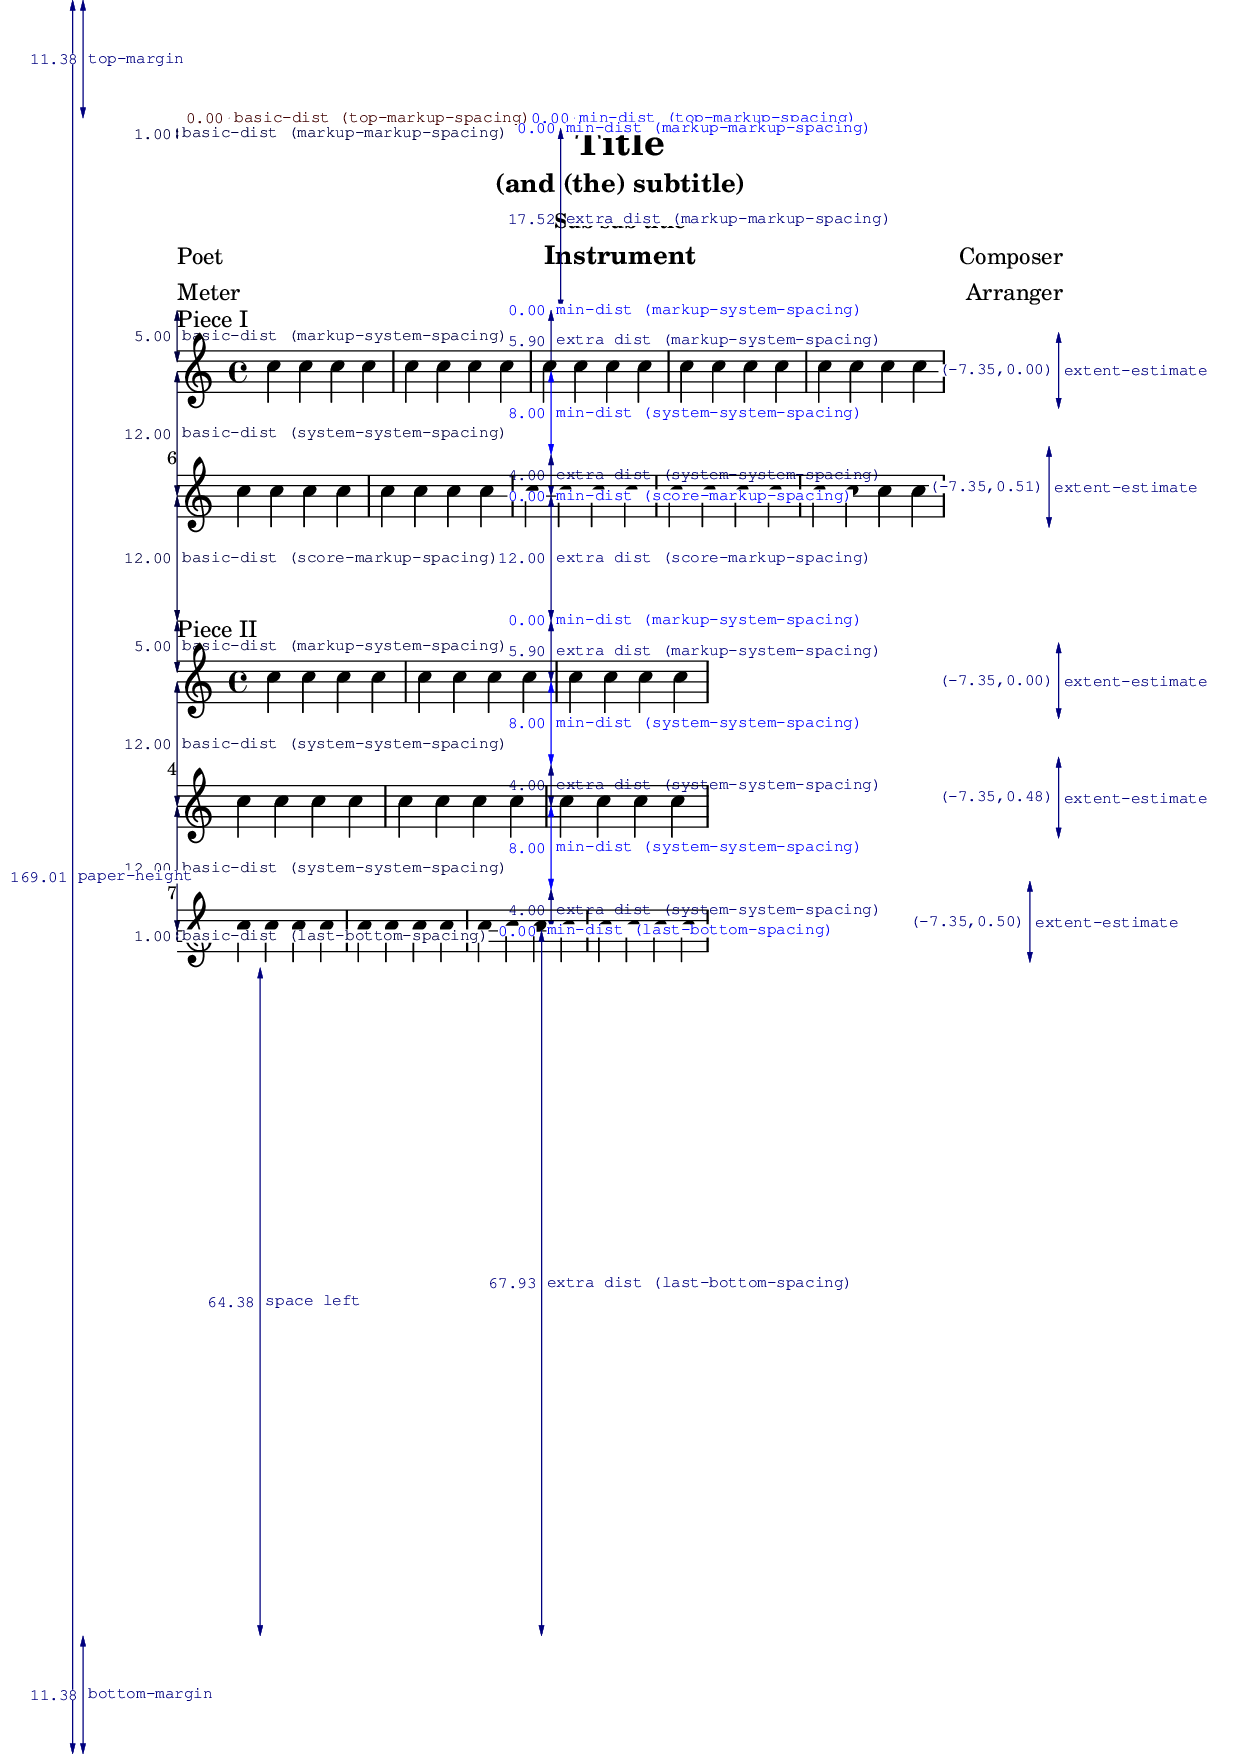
%% Generated by lilypond-book.py
%% Options: [exampleindent=10.16\mm,indent=0\mm,line-width=160\mm]
\include "lilypond-book-preamble.ly"


% ****************************************************************
% Start cut-&-pastable-section
% ****************************************************************



\paper {
  indent = 0\mm
  line-width = 160\mm
  % offset the left padding, also add 1mm as lilypond creates cropped
  % images with a little space on the right
  line-width = #(- line-width (* mm  3.000000) (* mm 1))
}

\layout {
  
}





% ****************************************************************
% ly snippet:
% ****************************************************************
\sourcefilename "/home/karlin/lilypond-git/input/regression/page-layout.ly"
\sourcefileline 0

\version "2.19.21"



\header {

     texidoc = "This shows how different settings on \paper modify the
general page layout. Basically \paper will set the values for the
whole paper while \layout for each \score block.

This file is best viewed outside the collated files document.
"


    title = "Title"
    subtitle = "(and (the) subtitle)"
    subsubtitle = "Sub sub title"
    poet = "Poet"
    composer = "Composer"
    texttranslator = "Text Translator"
    meter = "Meter"
    arranger = "Arranger"
    instrument = "Instrument"
  }

\paper {
    %paper-width = 2\cm
    %paper-height = 2\cm
    top-margin = 2\cm
    bottom-margin = 2\cm
    ragged-bottom = ##t
    ragged-last-bottom = ##t
    left-margin = 3\cm
    line-width = 15\cm
    %rigthmargin = 3\cm
    interscoreline = 3\cm

    annotate-spacing = ##t



  }


\book {
    \score {
        \relative {
            \repeat unfold 10 {
                \repeat unfold 4 {c''4}
            }
        }
        \header {piece = "Piece I"}
        \layout {line-width = 13\cm}
    }
    \score {
        \relative {
            \repeat unfold 10 {
                \repeat unfold 4 {c''4}
            }
        }
        \header {
	  breakbefore = ##f
	  piece = "Piece II"
	}
        \layout {line-width = 9\cm}
    }
}



% ****************************************************************
% end ly snippet
% ****************************************************************
